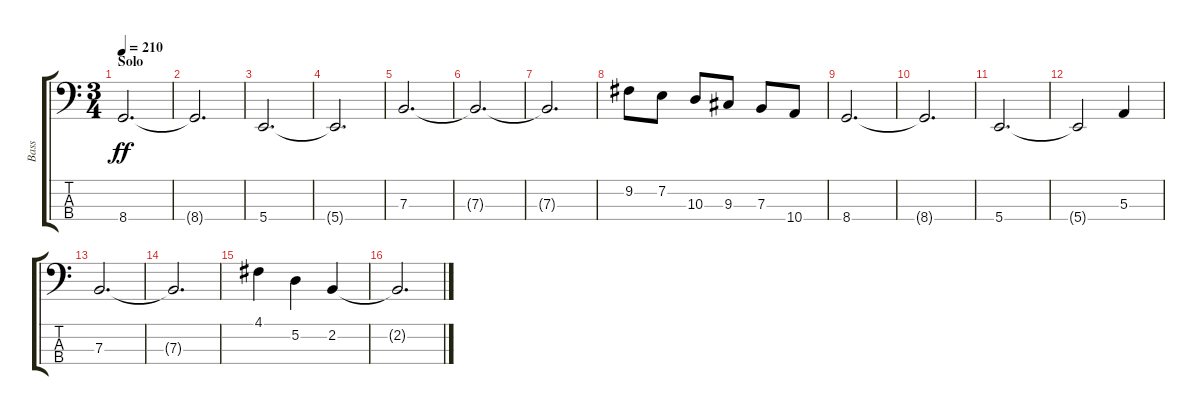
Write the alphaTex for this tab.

\track ("Bass" "Bass") {instrument electricbassfinger}
\staff {score tabs}
\tuning (D2 A1 E1 B0) {hide}
\ts (3 4)
\section ("" "Solo")
\tempo 210
\clef f4
\ks c
8.4.2{d dy ff} |
8.4{t}.2{d} |
5.4.2{d} |
5.4{t}.2{d} |
7.3.2{d} |
7.3{t}.2{d} |
7.3{t}.2{d} |
9.2.8 7.2.8 10.3.8 9.3.8 7.3.8 10.4.8 |
8.4.2{d} |
8.4{t}.2{d} |
5.4.2{d} |
5.4{t}.2 5.3.4 |
7.3.2{d} |
7.3{t}.2{d} |
4.1.4 5.2.4 2.2.4 |
2.2{t}.2{d}
